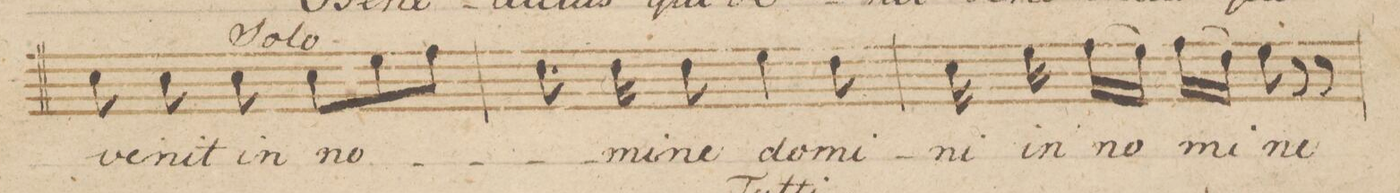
**kern	**text
*I"Tenore.	*
*clefC4	*
*k[b-e-]	*
*M6/8	*
8B-\	ve-
8B-\	-nit
8B-\	in
8B-\L	no-
8d\	.
8e-\J	.
=57	=57
8.c\	.
16c\	-mi-
8c\	-ne
4d\	do-
8c\	-mi-
=58	=58
16B-\	-ni
16d\	in
(16e-\LL	no-
16d\JJ)	.
(16e-\LL	-mi-
16c\JJ)	.
8d\	-ne
8r	.
8r	.
=59	=59
*-	*-
